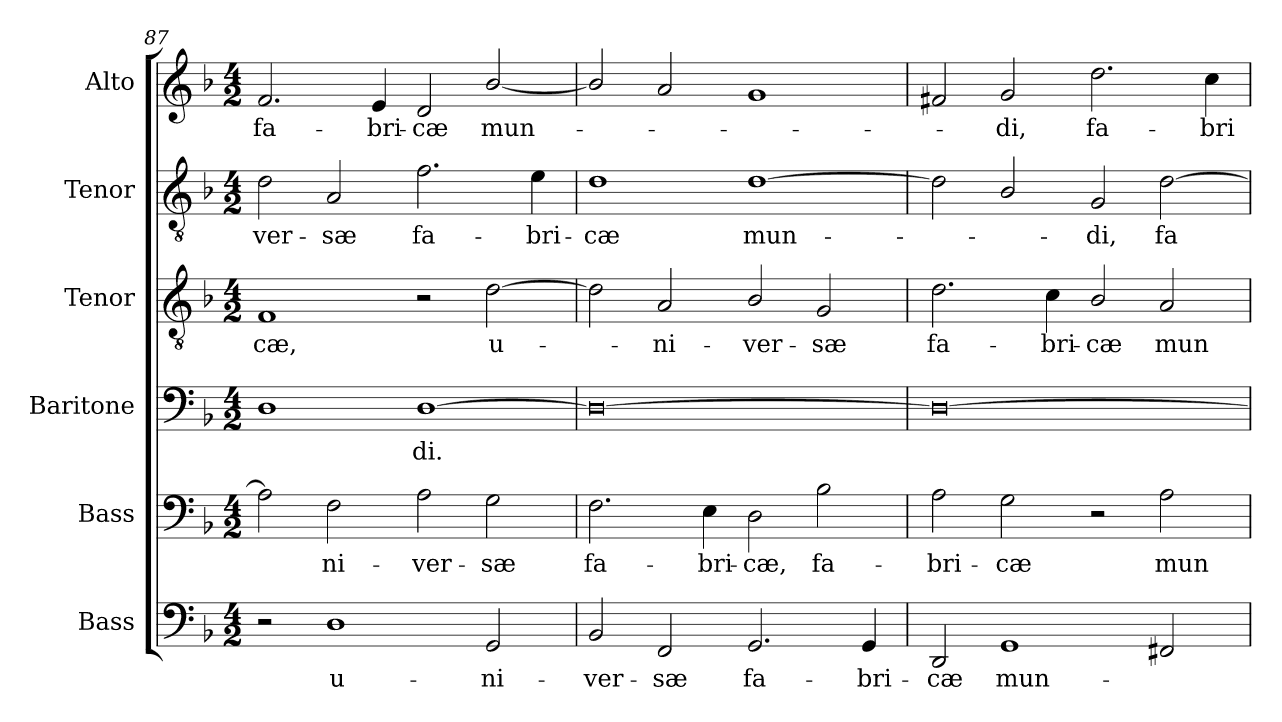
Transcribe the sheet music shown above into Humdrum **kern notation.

**kern	**text	**kern	**text	**kern	**text	**kern	**text	**kern	**text	**kern	**text
*part6	*part6	*part5	*part5	*part4	*part4	*part3	*part3	*part2	*part2	*part1	*part1
*staff6	*staff6	*staff5	*staff5	*staff4	*staff4	*staff3	*staff3	*staff2	*staff2	*staff1	*staff1
*I"Bass	*	*I"Bass	*	*I"Baritone	*	*I"Tenor	*	*I"Tenor	*	*I"Alto	*
*I'B.	*	*I'B.	*	*I'Bar.	*	*I'T.	*	*I'T.	*	*I'A.	*
*clefF4	*	*clefF4	*	*clefF4	*	*clefGv2	*	*clefGv2	*	*clefG2	*
*	*	*	*	*	*	*ITrd7c12	*	*ITrd7c12	*	*	*
*k[b-]	*	*k[b-]	*	*k[b-]	*	*k[b-]	*	*k[b-]	*	*k[b-]	*
*F:	*	*F:	*	*F:	*	*F:	*	*F:	*	*F:	*
*M4/2	*	*M4/2	*	*M4/2	*	*M4/2	*	*M4/2	*	*M4/2	*
=87	=87	=87	=87	=87	=87	=87	=87	=87	=87	=87	=87
!	!	!	!	!	!	!	!LO:LY:b:color=#000000	!	!	!	!
!	!	!	!	!	!	!	!	!	!LO:LY:b:color=#000000	!	!
!	!	!	!	!	!	!	!	!	!	!	!LO:LY:b:color=#000000
2r	.	2Ai\]	.	1Di	.	1FFi	-cæ,	2Di\	-ver-	2.fi/	fa-
!	!LO:LY:b:color=#000000	!	!	!	!	!	!	!	!	!	!
!	!	!	!LO:LY:b:color=#000000	!	!	!	!	!	!	!	!
!	!	!	!	!	!	!	!	!	!LO:LY:b:color=#000000	!	!
1Di	u-	2Fi\	-ni-	.	.	.	.	2AAi/	-sæ	.	.
!	!	!	!	!	!	!	!	!	!	!	!LO:LY:b:color=#000000
.	.	.	.	.	.	.	.	.	.	4ei/	-bri-
!	!	!	!LO:LY:b:color=#000000	!	!	!	!	!	!	!	!
!	!	!	!	!	!LO:LY:b:color=#000000	!	!	!	!	!	!
!	!	!	!	!	!	!	!	!	!LO:LY:b:color=#000000	!	!
!	!	!	!	!	!	!	!	!	!	!	!LO:LY:b:color=#000000
.	.	2Ai\	-ver-	[1Di	-di.	2r	.	2.Fi\	fa-	2di/	-cæ
!	!LO:LY:b:color=#000000	!	!	!	!	!	!	!	!	!	!
!	!	!	!LO:LY:b:color=#000000	!	!	!	!	!	!	!	!
!	!	!	!	!	!	!	!LO:LY:b:color=#000000	!	!	!	!
!	!	!	!	!	!	!	!	!	!	!	!LO:LY:b:color=#000000
2GGi/	-ni-	2Gi\	-sæ	.	.	[2Di\	u-	.	.	[2b-i/	mun-
!	!	!	!	!	!	!	!	!	!LO:LY:b:color=#000000	!	!
.	.	.	.	.	.	.	.	4Ei\	-bri-	.	.
!!LO:LB:g=z
=88	=88	=88	=88	=88	=88	=88	=88	=88	=88	=88	=88
!	!LO:LY:b:color=#000000	!	!	!	!	!	!	!	!	!	!
!	!	!	!LO:LY:b:color=#000000	!	!	!	!	!	!	!	!
!	!	!	!	!	!	!	!	!	!LO:LY:b:color=#000000	!	!
2BB-i/	-ver-	2.Fi\	fa-	0Di_	.	2Di\]	.	1Di	-cæ	2b-i/]	.
!	!LO:LY:b:color=#000000	!	!	!	!	!	!	!	!	!	!
!	!	!	!	!	!	!	!LO:LY:b:color=#000000	!	!	!	!
2FFi/	-sæ	.	.	.	.	2AAi/	-ni-	.	.	2ai/	.
!	!	!	!LO:LY:b:color=#000000	!	!	!	!	!	!	!	!
.	.	4Ei\	-bri-	.	.	.	.	.	.	.	.
!	!LO:LY:b:color=#000000	!	!	!	!	!	!	!	!	!	!
!	!	!	!LO:LY:b:color=#000000	!	!	!	!	!	!	!	!
!	!	!	!	!	!	!	!LO:LY:b:color=#000000	!	!	!	!
!	!	!	!	!	!	!	!	!	!LO:LY:b:color=#000000	!	!
2.GGi/	fa-	2Di\	-cæ,	.	.	2BB-i/	-ver-	[1Di	mun-	1gi	.
!	!	!	!LO:LY:b:color=#000000	!	!	!	!	!	!	!	!
!	!	!	!	!	!	!	!LO:LY:b:color=#000000	!	!	!	!
.	.	2B-i\	fa-	.	.	2GGi/	-sæ	.	.	.	.
!	!LO:LY:b:color=#000000	!	!	!	!	!	!	!	!	!	!
4GGi/	-bri-	.	.	.	.	.	.	.	.	.	.
=89	=89	=89	=89	=89	=89	=89	=89	=89	=89	=89	=89
!	!LO:LY:b:color=#000000	!	!	!	!	!	!	!	!	!	!
!	!	!	!LO:LY:b:color=#000000	!	!	!	!	!	!	!	!
!	!	!	!	!	!	!	!LO:LY:b:color=#000000	!	!	!	!
2DDi/	-cæ	2Ai\	-bri-	0Di_	.	2.Di\	fa-	2Di\]	.	2f#Xi/	.
!	!LO:LY:b:color=#000000	!	!	!	!	!	!	!	!	!	!
!	!	!	!LO:LY:b:color=#000000	!	!	!	!	!	!	!	!
!	!	!	!	!	!	!	!	!	!	!	!LO:LY:b:color=#000000
1GGi	mun-	2Gi\	-cæ	.	.	.	.	2BB-i/	.	2gi/	-di,
!	!	!	!	!	!	!	!LO:LY:b:color=#000000	!	!	!	!
.	.	.	.	.	.	4Ci\	-bri-	.	.	.	.
!	!	!	!	!	!	!	!LO:LY:b:color=#000000	!	!	!	!
!	!	!	!	!	!	!	!	!	!LO:LY:b:color=#000000	!	!
!	!	!	!	!	!	!	!	!	!	!	!LO:LY:b:color=#000000
.	.	2r	.	.	.	2BB-i/	-cæ	2GGi/	-di,	2.ddi\	fa-
!	!	!	!LO:LY:b:color=#000000	!	!	!	!	!	!	!	!
!	!	!	!	!	!	!	!LO:LY:b:color=#000000	!	!	!	!
!	!	!	!	!	!	!	!	!	!LO:LY:b:color=#000000	!	!
2FF#Xi/	.	2Ai\	mun-	.	.	2AAi/	mun-	[2Di\	fa-	.	.
!	!	!	!	!	!	!	!	!	!	!	!LO:LY:b:color=#000000
.	.	.	.	.	.	.	.	.	.	4cci\	-bri-
=	=	=	=	=	=	=	=	=	=	=	=
*-	*-	*-	*-	*-	*-	*-	*-	*-	*-	*-	*-
